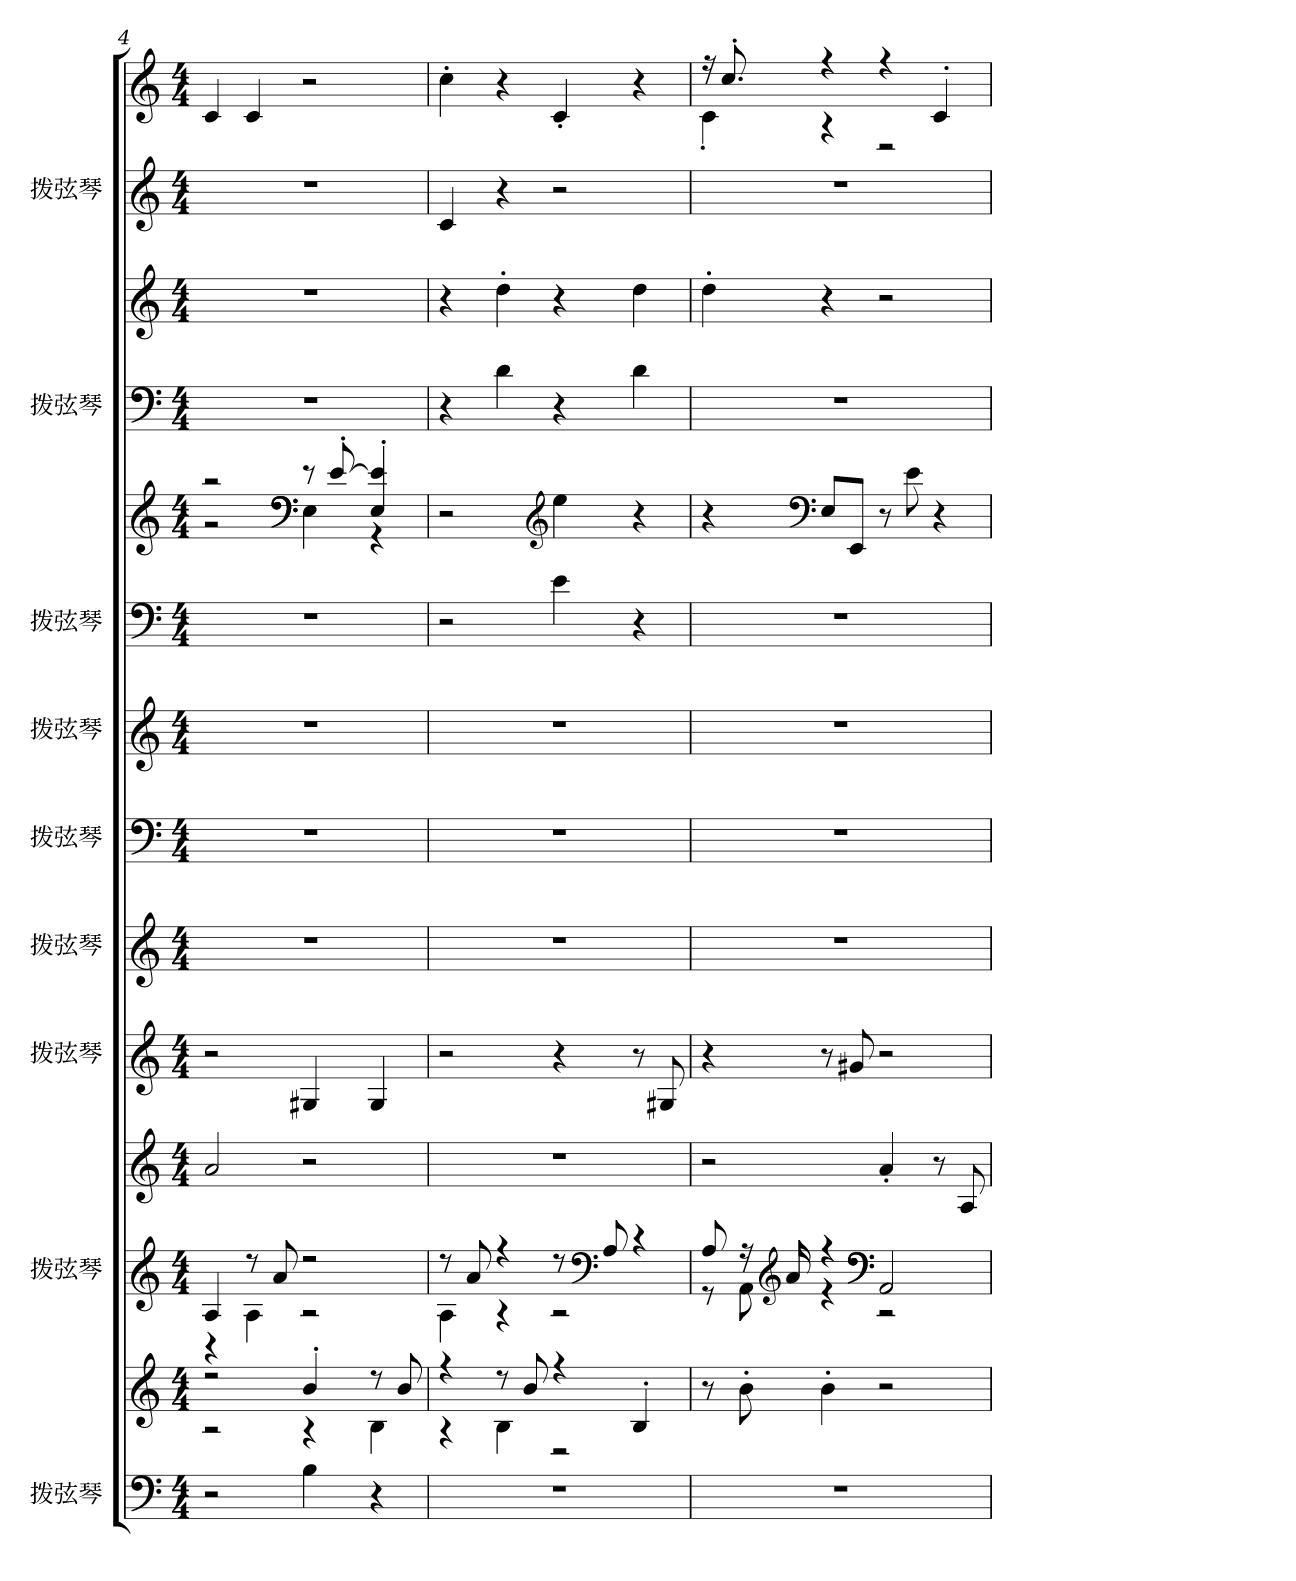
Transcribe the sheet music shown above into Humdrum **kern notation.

**kern	**kern	**kern	**kern	**kern	**kern	**kern	**kern	**kern	**kern	**kern	**kern	**kern	**kern
*part9	*part9	*part8	*part8	*part7	*part6	*part5	*part4	*part3	*part3	*part2	*part2	*part1	*part1
*staff14	*staff13	*staff12	*staff11	*staff10	*staff9	*staff8	*staff7	*staff6	*staff5	*staff4	*staff3	*staff2	*staff1
*I"拨弦琴	*	*I"拨弦琴	*	*I"拨弦琴	*I"拨弦琴	*I"拨弦琴	*I"拨弦琴	*I"拨弦琴	*	*I"拨弦琴	*	*I"拨弦琴	*
!!LO:PB:g=z
*clefF4	*clefG2	*clefG2	*clefG2	*clefG2	*clefG2	*clefF4	*clefG2	*clefF4	*clefG2	*clefF4	*clefG2	*clefG2	*clefG2
*k[]	*k[]	*k[]	*k[]	*k[]	*k[]	*k[]	*k[]	*k[]	*k[]	*k[]	*k[]	*k[]	*k[]
*M4/4	*M4/4	*M4/4	*M4/4	*M4/4	*M4/4	*M4/4	*M4/4	*M4/4	*M4/4	*M4/4	*M4/4	*M4/4	*M4/4
=4	=4	=4	=4	=4	=4	=4	=4	=4	=4	=4	=4	=4	=4
*	*^	*^	*	*	*	*	*	*	*^	*	*	*	*
2r	2r	2r	4A/	4r	2a/	2r	1r	1r	1r	1r	2r	2r	1r	1r	1r	4c/
.	.	.	8r	4A\	.	.	.	.	.	.	.	.	.	.	.	4c/
.	.	.	8a/	.	.	.	.	.	.	.	.	.	.	.	.	.
*	*	*	*	*	*	*	*	*	*	*	*clefF4	*	*	*	*	*
4B\	4b'/	4r	2r	2r	2r	4G#X/	.	.	.	.	8r	4E\	.	.	.	2r
.	.	.	.	.	.	.	.	.	.	.	[8e'/	.	.	.	.	.
4r	8r	4B\	.	.	.	4G#/	.	.	.	.	4E/' 4e/]'	4r	.	.	.	.
.	8b/	.	.	.	.	.	.	.	.	.	.	.	.	.	.	.
*	*	*	*	*	*	*	*	*	*	*	*v	*v	*	*	*	*
=5	=5	=5	=5	=5	=5	=5	=5	=5	=5	=5	=5	=5	=5	=5	=5
1r	4r	4r	8r	4A\	1r	2r	1r	1r	1r	2r	2r	4r	4r	4c/	4cc'\
.	.	.	8a/	.	.	.	.	.	.	.	.	.	.	.	.
.	8r	4B\	4r	4r	.	.	.	.	.	.	.	4d\	4dd'\	4r	4r
.	8b/	.	.	.	.	.	.	.	.	.	.	.	.	.	.
*	*	*	*	*	*	*	*	*	*	*	*clefG2	*	*	*	*
.	4r	2r	8r	2r	.	4r	.	.	.	4e\	4ee\	4r	4r	2r	4c'/
*	*	*	*clefF4	*	*	*	*	*	*	*	*	*	*	*	*
.	.	.	8A/	.	.	.	.	.	.	.	.	.	.	.	.
.	4B'/	.	4r	.	.	8r	.	.	.	4r	4r	4d\	4dd\	.	4r
.	.	.	.	.	.	8G#X/	.	.	.	.	.	.	.	.	.
*	*v	*v	*	*	*	*	*	*	*	*	*	*	*	*	*
=6	=6	=6	=6	=6	=6	=6	=6	=6	=6	=6	=6	=6	=6	=6
*	*	*	*	*	*	*	*	*	*	*	*	*	*	*^
1r	8r	8A/	8r	2r	4r	1r	1r	1r	1r	4r	1r	4dd'\	1r	16r	4c'\
.	.	.	.	.	.	.	.	.	.	.	.	.	.	8.cc'/	.
.	8b'\	16r	8AA\	.	.	.	.	.	.	.	.	.	.	.	.
*	*	*clefG2	*	*	*	*	*	*	*	*	*	*	*	*	*
.	.	16a/	.	.	.	.	.	.	.	.	.	.	.	.	.
*	*	*	*	*	*	*	*	*	*	*clefF4	*	*	*	*	*
.	4b'\	4r	4r	.	8r	.	.	.	.	8E/L	.	4r	.	4r	4r
.	.	.	.	.	8g#X/	.	.	.	.	8EE/J	.	.	.	.	.
*	*	*clefF4	*	*	*	*	*	*	*	*	*	*	*	*	*
.	2r	2AA/	2r	4a'/	2r	.	.	.	.	8r	.	2r	.	4r	2r
.	.	.	.	.	.	.	.	.	.	8e\	.	.	.	.	.
.	.	.	.	8r	.	.	.	.	.	4r	.	.	.	4c'/	.
.	.	.	.	8A/	.	.	.	.	.	.	.	.	.	.	.
*	*	*v	*v	*	*	*	*	*	*	*	*	*	*	*v	*v
=	=	=	=	=	=	=	=	=	=	=	=	=	=
*-	*-	*-	*-	*-	*-	*-	*-	*-	*-	*-	*-	*-	*-
